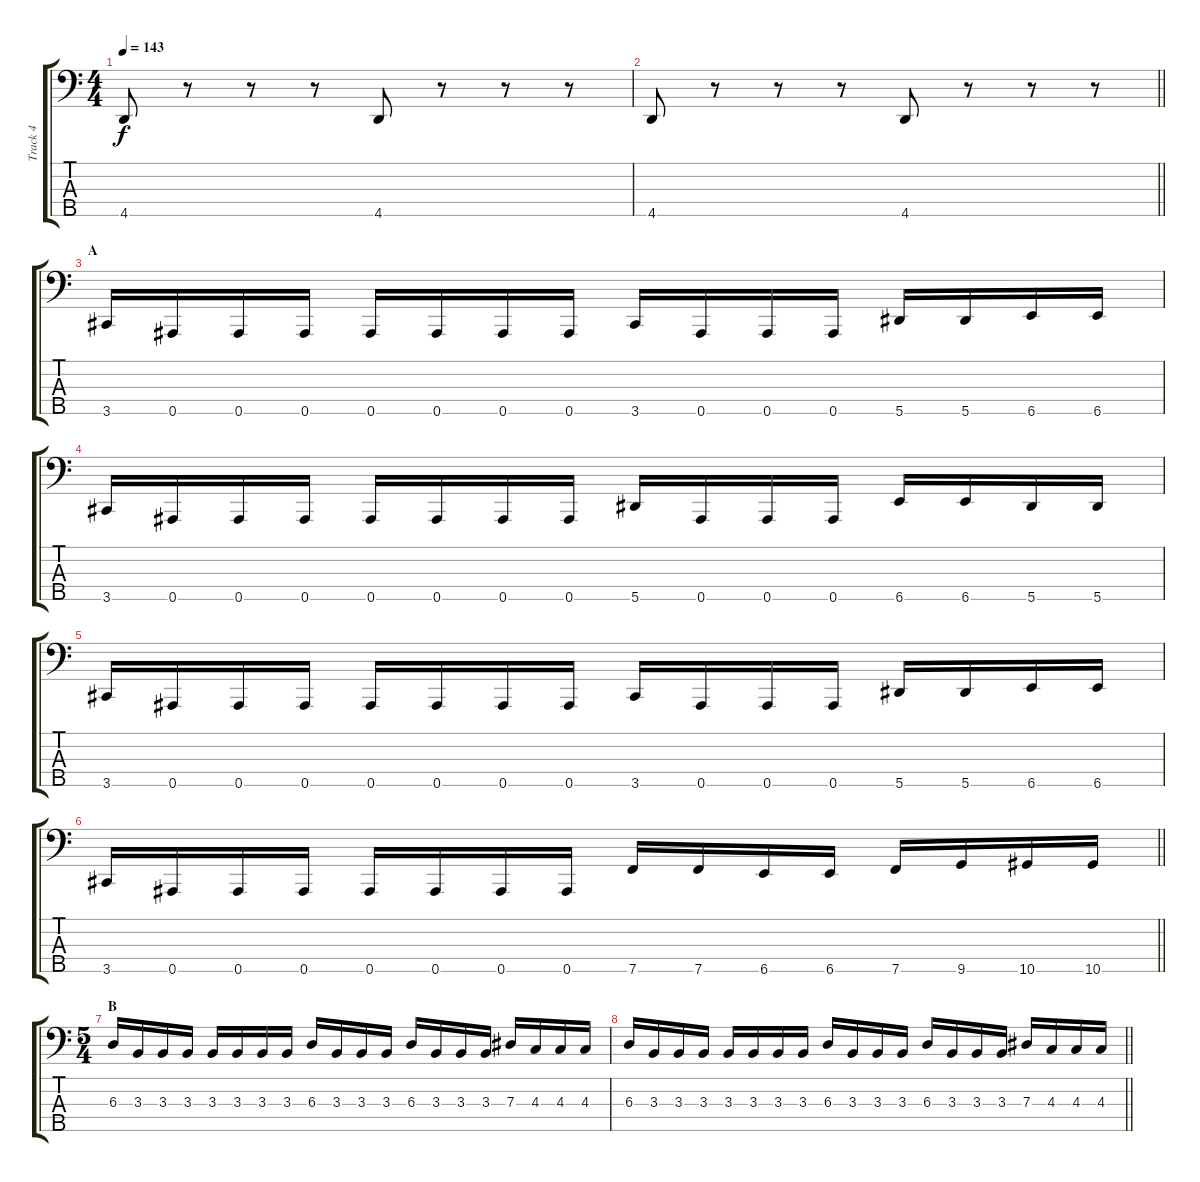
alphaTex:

\track ("Track 4" "Track 4") {instrument electricbassfinger}
\staff {score tabs}
\tuning (Gb2 Db2 Ab1 Eb1 Bb0) {hide}
\ts (4 4)
\tempo 143
\clef f4
\ks c
4.5.8{dy f instrument electricbassfinger} r.8 r.8 r.8 4.5.8 r.8 r.8 r.8 |
\barLineRight lightlight
4.5.8 r.8 r.8 r.8 4.5.8 r.8 r.8 r.8 |
\section ("" "A")
3.5.16 0.5.16 0.5.16 0.5.16 0.5.16 0.5.16 0.5.16 0.5.16 3.5.16 0.5.16 0.5.16 0.5.16 5.5.16 5.5.16 6.5.16 6.5.16 |
3.5.16 0.5.16 0.5.16 0.5.16 0.5.16 0.5.16 0.5.16 0.5.16 5.5.16 0.5.16 0.5.16 0.5.16 6.5.16 6.5.16 5.5.16 5.5.16 |
3.5.16 0.5.16 0.5.16 0.5.16 0.5.16 0.5.16 0.5.16 0.5.16 3.5.16 0.5.16 0.5.16 0.5.16 5.5.16 5.5.16 6.5.16 6.5.16 |
\barLineRight lightlight
3.5.16 0.5.16 0.5.16 0.5.16 0.5.16 0.5.16 0.5.16 0.5.16 7.5.16 7.5.16 6.5.16 6.5.16 7.5.16 9.5.16 10.5.16 10.5.16 |
\ts (5 4)
\section ("" "B")
6.3.16 3.3.16 3.3.16 3.3.16 3.3.16 3.3.16 3.3.16 3.3.16 6.3.16 3.3.16 3.3.16 3.3.16 6.3.16 3.3.16 3.3.16 3.3.16 7.3.16 4.3.16 4.3.16 4.3.16 |
\barLineRight lightlight
6.3.16 3.3.16 3.3.16 3.3.16 3.3.16 3.3.16 3.3.16 3.3.16 6.3.16 3.3.16 3.3.16 3.3.16 6.3.16 3.3.16 3.3.16 3.3.16 7.3.16 4.3.16 4.3.16 4.3.16
